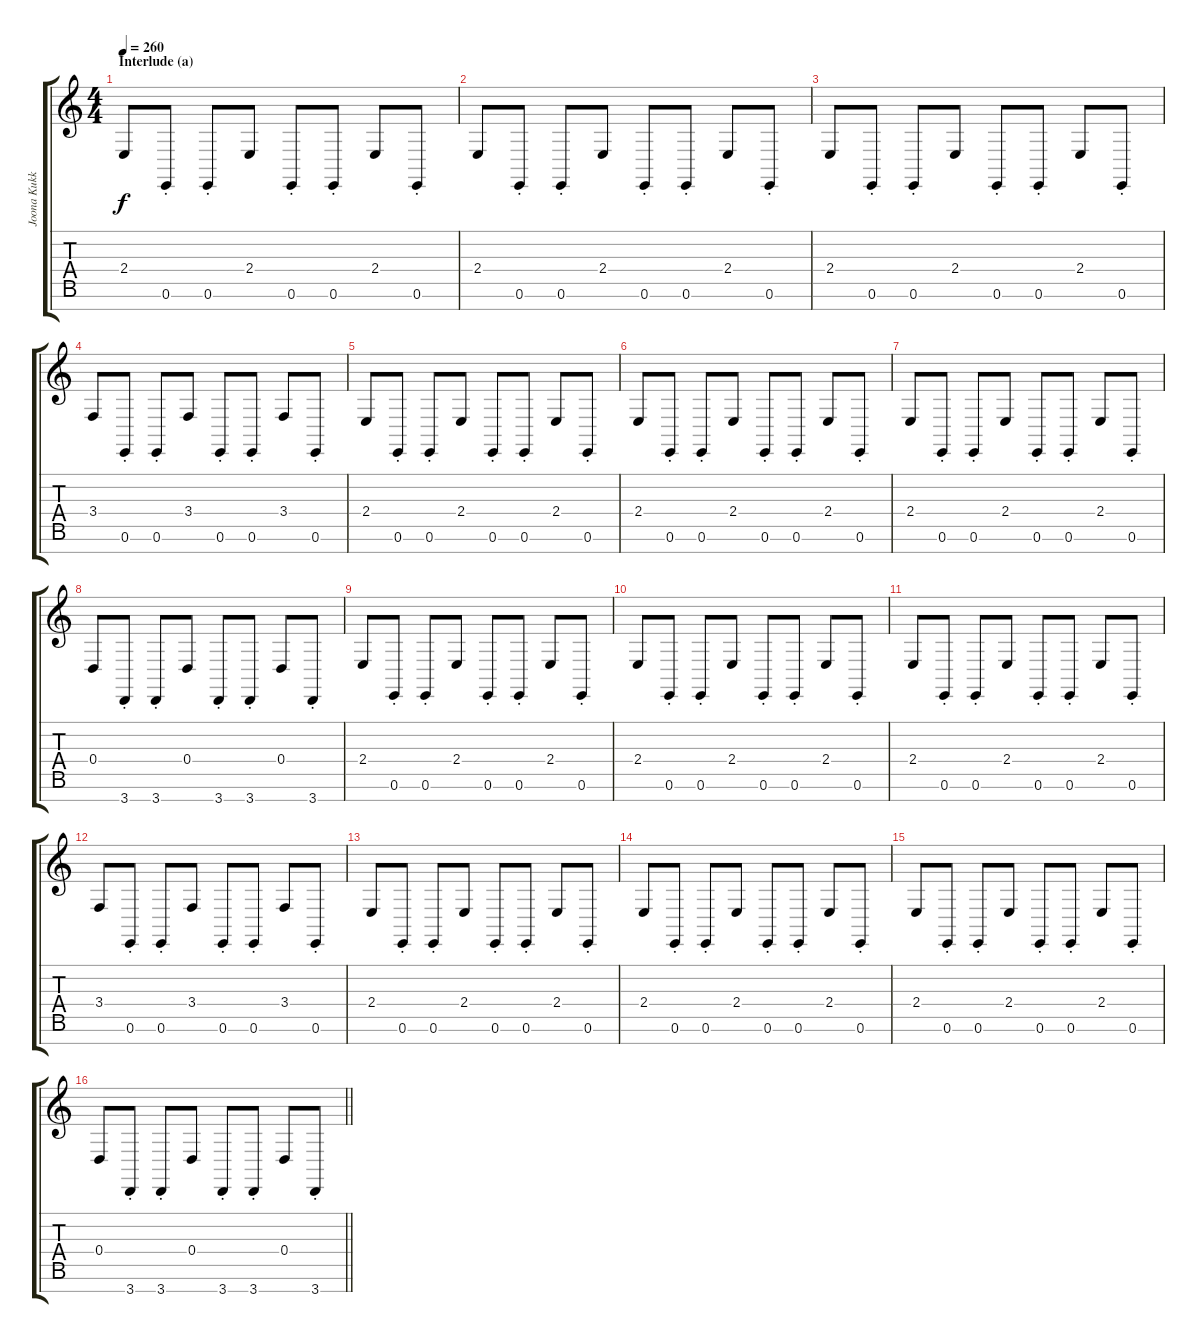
\track ("Joona Kukkola (keyboard)" "Joona Kukk") {instrument lead2sawtooth}
\staff {score tabs}
\tuning (E4 B3 G3 D3 A2 E2 B1) {hide}
\ts (4 4)
\section ("" "Interlude (a)")
\tempo 260
\clef g2
\ks aminor
2.4.8{dy f} 0.6{st}.8 0.6{st}.8 2.4.8 0.6{st}.8 0.6{st}.8 2.4.8 0.6{st}.8 |
2.4.8 0.6{st}.8 0.6{st}.8 2.4.8 0.6{st}.8 0.6{st}.8 2.4.8 0.6{st}.8 |
2.4.8 0.6{st}.8 0.6{st}.8 2.4.8 0.6{st}.8 0.6{st}.8 2.4.8 0.6{st}.8 |
3.4.8 0.6{st}.8 0.6{st}.8 3.4.8 0.6{st}.8 0.6{st}.8 3.4.8 0.6{st}.8 |
2.4.8 0.6{st}.8 0.6{st}.8 2.4.8 0.6{st}.8 0.6{st}.8 2.4.8 0.6{st}.8 |
2.4.8 0.6{st}.8 0.6{st}.8 2.4.8 0.6{st}.8 0.6{st}.8 2.4.8 0.6{st}.8 |
2.4.8 0.6{st}.8 0.6{st}.8 2.4.8 0.6{st}.8 0.6{st}.8 2.4.8 0.6{st}.8 |
0.4.8 3.7{st}.8 3.7{st}.8 0.4.8 3.7{st}.8 3.7{st}.8 0.4.8 3.7{st}.8 |
2.4.8 0.6{st}.8 0.6{st}.8 2.4.8 0.6{st}.8 0.6{st}.8 2.4.8 0.6{st}.8 |
2.4.8 0.6{st}.8 0.6{st}.8 2.4.8 0.6{st}.8 0.6{st}.8 2.4.8 0.6{st}.8 |
2.4.8 0.6{st}.8 0.6{st}.8 2.4.8 0.6{st}.8 0.6{st}.8 2.4.8 0.6{st}.8 |
3.4.8 0.6{st}.8 0.6{st}.8 3.4.8 0.6{st}.8 0.6{st}.8 3.4.8 0.6{st}.8 |
2.4.8 0.6{st}.8 0.6{st}.8 2.4.8 0.6{st}.8 0.6{st}.8 2.4.8 0.6{st}.8 |
2.4.8 0.6{st}.8 0.6{st}.8 2.4.8 0.6{st}.8 0.6{st}.8 2.4.8 0.6{st}.8 |
2.4.8 0.6{st}.8 0.6{st}.8 2.4.8 0.6{st}.8 0.6{st}.8 2.4.8 0.6{st}.8 |
\barLineRight lightlight
0.4.8 3.7{st}.8 3.7{st}.8 0.4.8 3.7{st}.8 3.7{st}.8 0.4.8 3.7{st}.8
